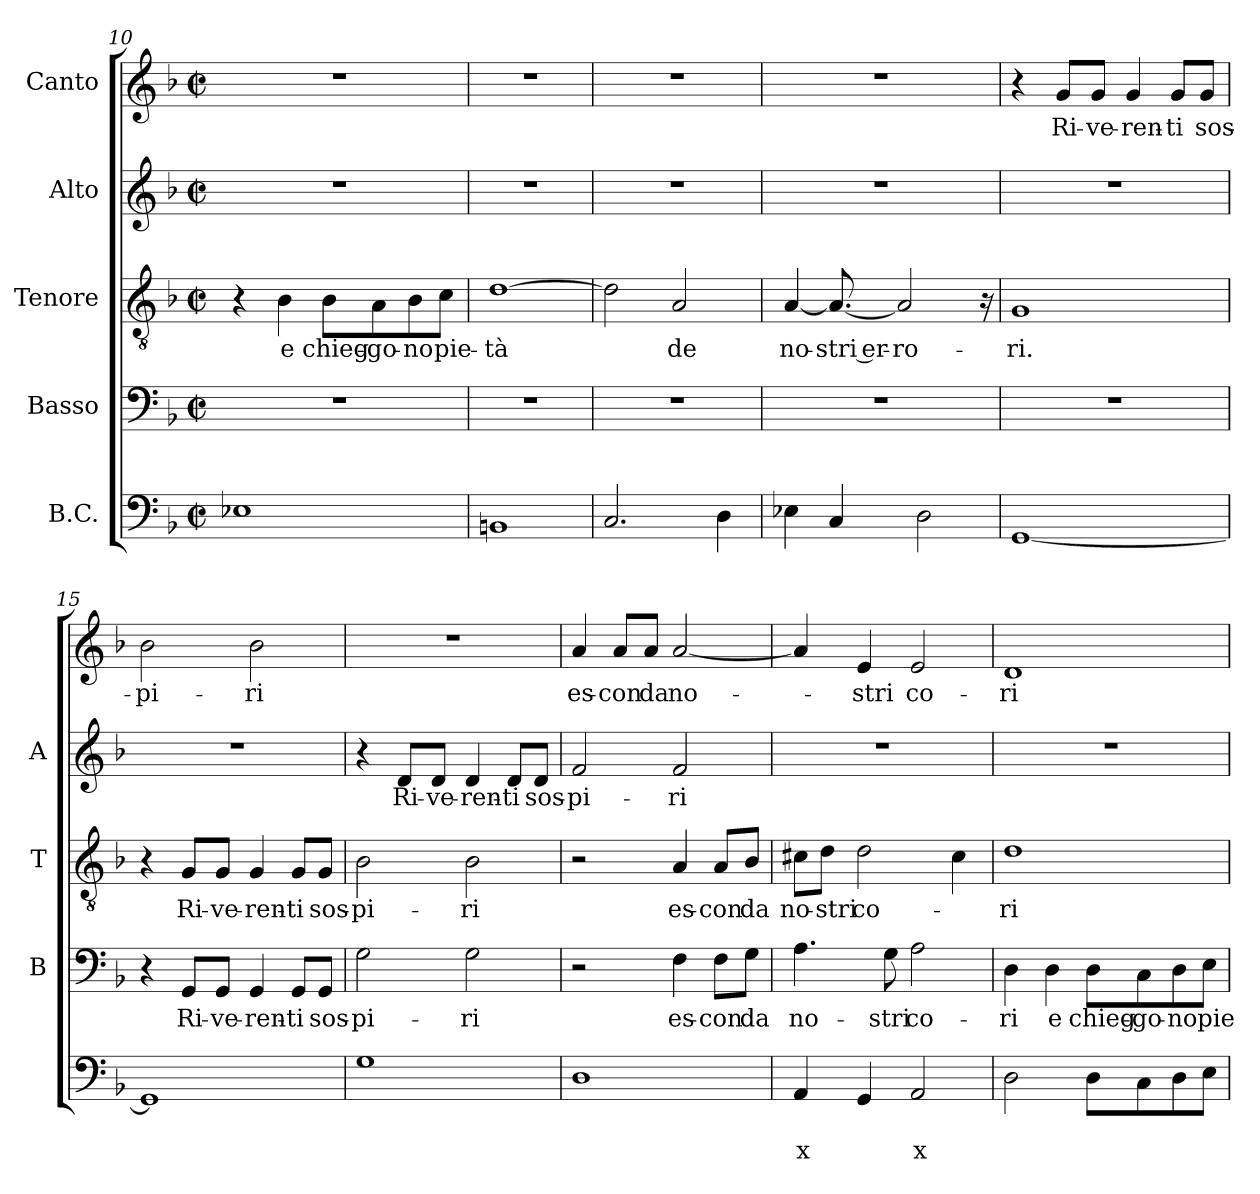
**kern	**text	**text	**kern	**text	**kern	**text	**kern	**text	**kern	**text
*part5	*part5	*part5	*part4	*part4	*part3	*part3	*part2	*part2	*part1	*part1
*staff5	*staff5	*staff5	*staff4	*staff4	*staff3	*staff3	*staff2	*staff2	*staff1	*staff1
*I"B.C.	*	*	*I"Basso	*	*I"Tenore	*	*I"Alto	*	*I"Canto	*
*	*	*	*I'B	*	*I'T	*	*I'A	*	*	*
*clefF4	*	*	*clefF4	*	*clefGv2	*	*clefG2	*	*clefG2	*
*k[b-]	*	*	*k[b-]	*	*k[b-]	*	*k[b-]	*	*k[b-]	*
*F:	*	*	*F:	*	*F:	*	*F:	*	*F:	*
*M2/2	*	*	*M2/2	*	*M2/2	*	*M2/2	*	*M2/2	*
*met(c|)	*	*	*met(c|)	*	*met(c|)	*	*met(c|)	*	*met(c|)	*
=10	=10	=10	=10	=10	=10	=10	=10	=10	=10	=10
1E-X	.	.	1r	.	4r	.	1r	.	1r	.
!	!	!	!	!	!	!LO:LY:b	!	!	!	!
.	.	.	.	.	4B-\	e	.	.	.	.
!	!	!	!	!	!	!LO:LY:b	!	!	!	!
.	.	.	.	.	8B-\L	chieg-	.	.	.	.
!	!	!	!	!	!	!LO:LY:b	!	!	!	!
.	.	.	.	.	8A\	-go-	.	.	.	.
!	!	!	!	!	!	!LO:LY:b	!	!	!	!
.	.	.	.	.	8B-\	-no	.	.	.	.
!	!	!	!	!	!	!LO:LY:b	!	!	!	!
.	.	.	.	.	8c\J	pie-	.	.	.	.
=11	=11	=11	=11	=11	=11	=11	=11	=11	=11	=11
!	!	!	!	!	!	!LO:LY:b	!	!	!	!
1BBn	.	.	1r	.	[1d	-tà	1r	.	1r	.
!!LO:PB:g=z
=12	=12	=12	=12	=12	=12	=12	=12	=12	=12	=12
2.C/	.	.	1r	.	2d\]	.	1r	.	1r	.
!	!	!	!	!	!	!LO:LY:b	!	!	!	!
.	.	.	.	.	2A/	de	.	.	.	.
4D\	.	.	.	.	.	.	.	.	.	.
=13	=13	=13	=13	=13	=13	=13	=13	=13	=13	=13
!	!	!	!	!	!	!LO:LY:b	!	!	!	!
4E-X\	.	.	1r	.	[4A/	no-	1r	.	1r	.
!	!	!	!	!	!	!LO:LY:b	!	!	!	!
4C/	.	.	.	.	8.A/_	-stri er-	.	.	.	.
!	!	!	!	!	!	!LO:LY:b	!	!	!	!
.	.	.	.	.	2A/]	-ro-	.	.	.	.
2D\	.	.	.	.	.	.	.	.	.	.
.	.	.	.	.	16r	.	.	.	.	.
=14	=14	=14	=14	=14	=14	=14	=14	=14	=14	=14
!	!	!	!	!	!	!LO:LY:b	!	!	!	!
[1GG	.	.	1r	.	1G	-ri.	1r	.	4r	.
!	!	!	!	!	!	!	!	!	!	!LO:LY:b
.	.	.	.	.	.	.	.	.	8g/L	Ri-
!	!	!	!	!	!	!	!	!	!	!LO:LY:b
.	.	.	.	.	.	.	.	.	8g/J	-ve-
!	!	!	!	!	!	!	!	!	!	!LO:LY:b
.	.	.	.	.	.	.	.	.	4g/	-ren-
!	!	!	!	!	!	!	!	!	!	!LO:LY:b
.	.	.	.	.	.	.	.	.	8g/L	-ti
!	!	!	!	!	!	!	!	!	!	!LO:LY:b
.	.	.	.	.	.	.	.	.	8g/J	sos-
=15	=15	=15	=15	=15	=15	=15	=15	=15	=15	=15
!	!	!	!	!	!	!	!	!	!	!LO:LY:b
1GG]	.	.	4r	.	4r	.	1r	.	2b-\	-pi-
!	!	!	!	!LO:LY:b	!	!LO:LY:b	!	!	!	!
.	.	.	8GG/L	Ri-	8G/L	Ri-	.	.	.	.
!	!	!	!	!LO:LY:b	!	!LO:LY:b	!	!	!	!
.	.	.	8GG/J	-ve-	8G/J	-ve-	.	.	.	.
!	!	!	!	!LO:LY:b	!	!LO:LY:b	!	!	!	!LO:LY:b
.	.	.	4GG/	-ren-	4G/	-ren-	.	.	2b-\	-ri
!	!	!	!	!LO:LY:b	!	!LO:LY:b	!	!	!	!
.	.	.	8GG/L	-ti	8G/L	-ti	.	.	.	.
!	!	!	!	!LO:LY:b	!	!LO:LY:b	!	!	!	!
.	.	.	8GG/J	sos-	8G/J	sos-	.	.	.	.
=16	=16	=16	=16	=16	=16	=16	=16	=16	=16	=16
!	!	!	!	!LO:LY:b	!	!LO:LY:b	!	!	!	!
1G	.	.	2G\	-pi-	2B-\	-pi-	4r	.	1r	.
!	!	!	!	!	!	!	!	!LO:LY:b	!	!
.	.	.	.	.	.	.	8d/L	Ri-	.	.
!	!	!	!	!	!	!	!	!LO:LY:b	!	!
.	.	.	.	.	.	.	8d/J	-ve-	.	.
!	!	!	!	!LO:LY:b	!	!LO:LY:b	!	!LO:LY:b	!	!
.	.	.	2G\	-ri	2B-\	-ri	4d/	-ren-	.	.
!	!	!	!	!	!	!	!	!LO:LY:b	!	!
.	.	.	.	.	.	.	8d/L	-ti	.	.
!	!	!	!	!	!	!	!	!LO:LY:b	!	!
.	.	.	.	.	.	.	8d/J	sos-	.	.
!!LO:LB:g=z
=17	=17	=17	=17	=17	=17	=17	=17	=17	=17	=17
!	!	!	!	!	!	!	!	!LO:LY:b	!	!LO:LY:b
1D	.	.	2r	.	2r	.	2f/	-pi-	4a/	es-
!	!	!	!	!	!	!	!	!	!	!LO:LY:b
.	.	.	.	.	.	.	.	.	8a/L	-con
!	!	!	!	!	!	!	!	!	!	!LO:LY:b
.	.	.	.	.	.	.	.	.	8a/J	da
!	!	!	!	!LO:LY:b	!	!LO:LY:b	!	!LO:LY:b	!	!LO:LY:b
.	.	.	4F\	es-	4A/	es-	2f/	-ri	[2a/	no-
!	!	!	!	!LO:LY:b	!	!LO:LY:b	!	!	!	!
.	.	.	8F\L	-con	8A/L	-con	.	.	.	.
!	!	!	!	!LO:LY:b	!	!LO:LY:b	!	!	!	!
.	.	.	8G\J	da	8B-/J	da	.	.	.	.
=18	=18	=18	=18	=18	=18	=18	=18	=18	=18	=18
!	!	!LO:LY:b	!	!LO:LY:b	!	!LO:LY:b	!	!	!	!
4AA/	.	x	4.A\	no-	8c#X\L	no-	1r	.	4a/]	.
!	!	!	!	!	!	!LO:LY:b	!	!	!	!
.	.	.	.	.	8d\J	-stri	.	.	.	.
!	!	!	!	!	!	!LO:LY:b	!	!	!	!LO:LY:b
4GG/	.	.	.	.	2d\	co-	.	.	4e/	-stri
!	!	!	!	!LO:LY:b	!	!	!	!	!	!
.	.	.	8G\	-stri	.	.	.	.	.	.
!	!	!LO:LY:b	!	!LO:LY:b	!	!	!	!	!	!LO:LY:b
2AA/	.	x	2A\	co-	.	.	.	.	2e/	co-
.	.	.	.	.	4c#\	.	.	.	.	.
=19	=19	=19	=19	=19	=19	=19	=19	=19	=19	=19
!	!	!	!	!LO:LY:b	!	!LO:LY:b	!	!	!	!LO:LY:b
2D\	.	.	4D\	-ri	1d	-ri	1r	.	1d	-ri
!	!	!	!	!LO:LY:b	!	!	!	!	!	!
.	.	.	4D\	e	.	.	.	.	.	.
!	!	!	!	!LO:LY:b	!	!	!	!	!	!
8D\L	.	.	8D\L	chieg-	.	.	.	.	.	.
!	!	!	!	!LO:LY:b	!	!	!	!	!	!
8C\	.	.	8C\	-go-	.	.	.	.	.	.
!	!	!	!	!LO:LY:b	!	!	!	!	!	!
8D\	.	.	8D\	-no	.	.	.	.	.	.
!	!	!	!	!LO:LY:b	!	!	!	!	!	!
8E\J	.	.	8E\J	pie-	.	.	.	.	.	.
=	=	=	=	=	=	=	=	=	=	=
*-	*-	*-	*-	*-	*-	*-	*-	*-	*-	*-
